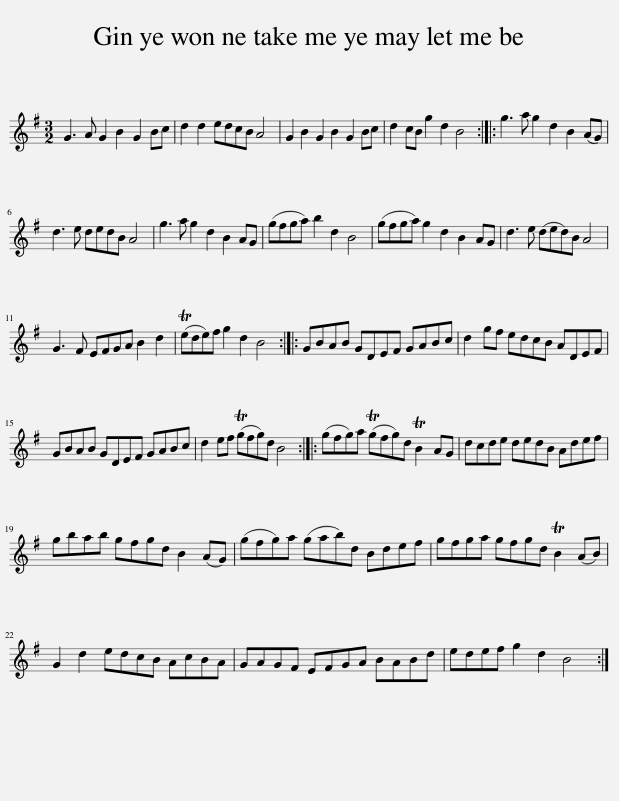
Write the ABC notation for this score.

X:1
L:1/8
M:3/2
I:linebreak $
K:G
V:1 treble
V:1
 G3 A G2 B2 G2 Bc | d2 d2 edcB A4 | G2 B2 G2 B2 G2 Bc | d2 cB g2 d2 B4 :: g3 a g2 d2 B2 (AG) |$ %5
 d3 e dedB A4 | g3 a g2 d2 B2 AG | (gfga) b2 d2 B4 | (gfga) g2 d2 B2 AG | d3 e (ded)B A4 |$ %10
 G3 F EFGA B2 d2 | (Tede)f g2 d2 B4 :: GBAB GDEF GABc | d2 gf edcB ADEF |$ GBAB GDEF GABc | %15
 d2 ef (Tgfg)d B4 :: (gfg)a (Tgfg)d TB2 AG | dcde dedB Adef |$ gbab gfgd B2 (AG) | (gfg)a (gab)d Bdef | %20
 gfga gfgd TB2 (AB) |$ G2 d2 edcB AcBA | GAGF EFGA BABd | edef g2 d2 B4 :| %24
